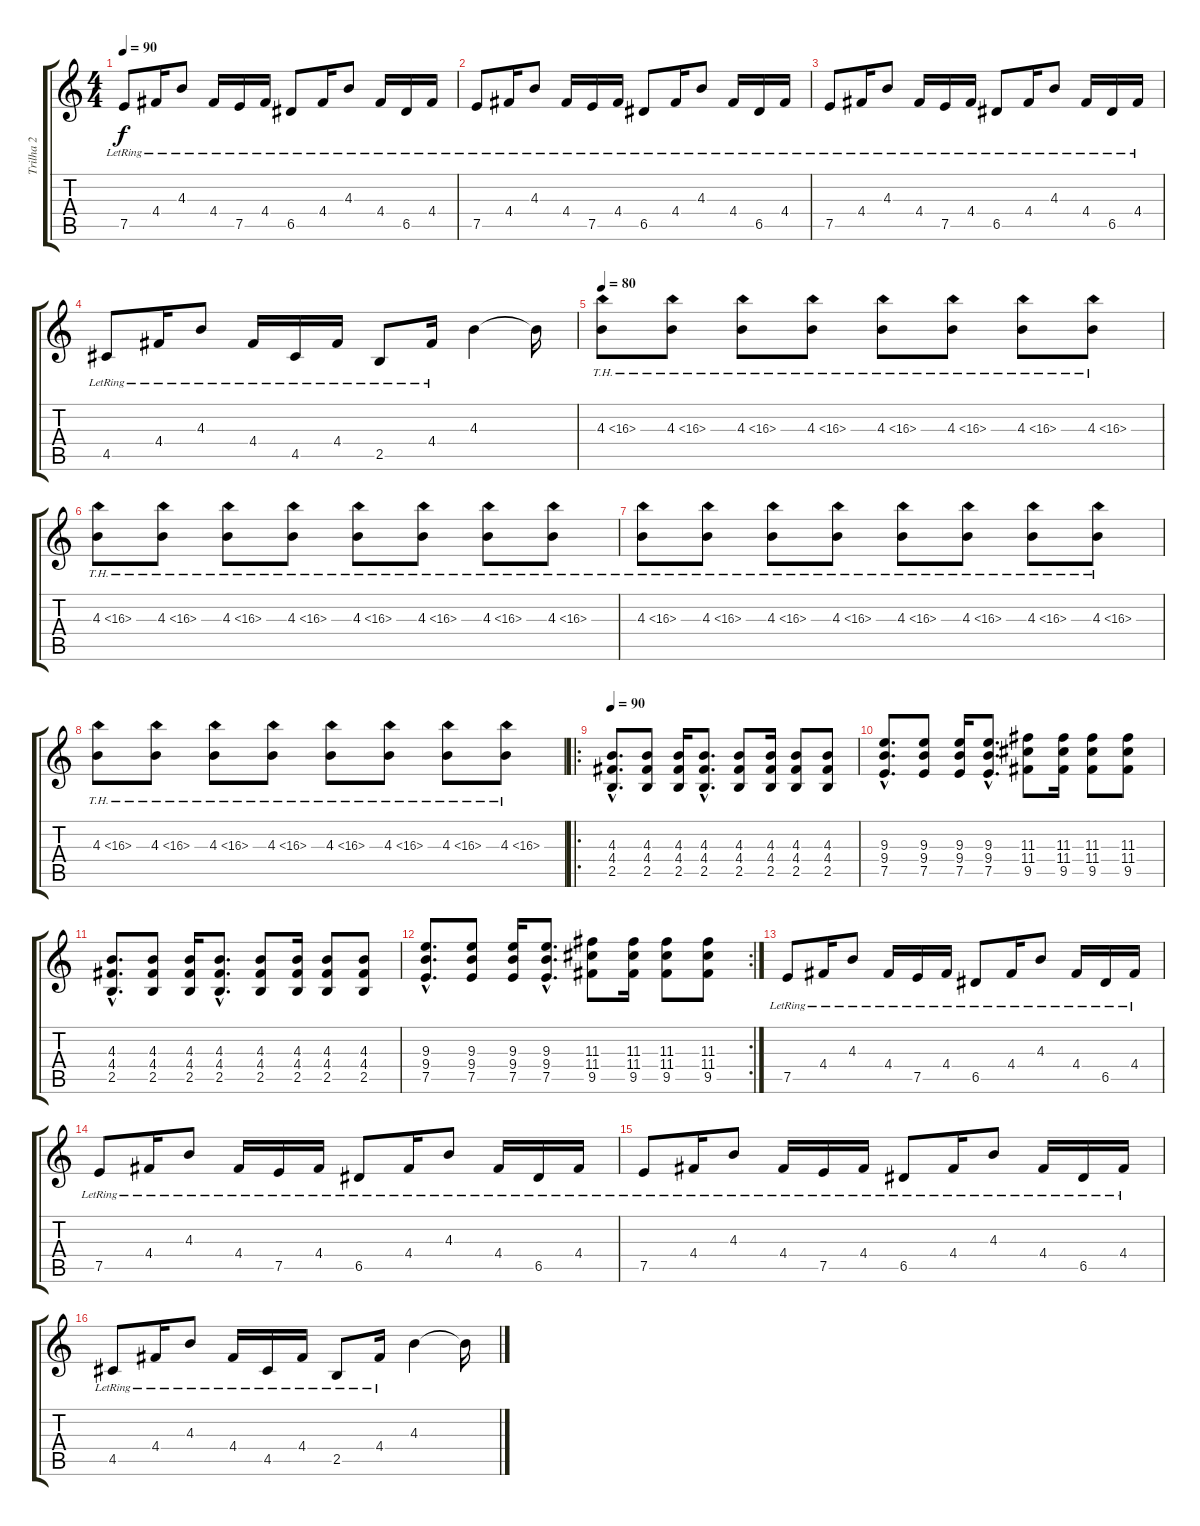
\track ("Trilha 2" "Trilha 2") {instrument acousticguitarnylon}
\staff {score tabs}
\tuning (E4 B3 G3 D3 A2 E2) {hide}
\ts (4 4)
\tempo 90
\clef g2
\ks c
7.5{lr}.8{dy f} 4.4{lr}.16 4.3{lr}.8 4.4{lr}.16 7.5{lr}.16 4.4{lr}.16 6.5{lr}.8 4.4{lr}.16 4.3{lr}.8 4.4{lr}.16 6.5{lr}.16 4.4{lr}.16 |
7.5{lr}.8 4.4{lr}.16 4.3{lr}.8 4.4{lr}.16 7.5{lr}.16 4.4{lr}.16 6.5{lr}.8 4.4{lr}.16 4.3{lr}.8 4.4{lr}.16 6.5{lr}.16 4.4{lr}.16 |
7.5{lr}.8 4.4{lr}.16 4.3{lr}.8 4.4{lr}.16 7.5{lr}.16 4.4{lr}.16 6.5{lr}.8 4.4{lr}.16 4.3{lr}.8 4.4{lr}.16 6.5{lr}.16 4.4{lr}.16 |
4.5{lr}.8 4.4{lr}.16 4.3{lr}.8 4.4{lr}.16 4.5{lr}.16 4.4{lr}.16 2.5{lr}.8 4.4{lr}.16 4.3.4 4.3{t}.16 |
\tempo 80
4.3{th 12}.8 4.3{th 12}.8 4.3{th 12}.8 4.3{th 12}.8 4.3{th 12}.8 4.3{th 12}.8 4.3{th 12}.8 4.3{th 12}.8 |
4.3{th 12}.8 4.3{th 12}.8 4.3{th 12}.8 4.3{th 12}.8 4.3{th 12}.8 4.3{th 12}.8 4.3{th 12}.8 4.3{th 12}.8 |
4.3{th 12}.8 4.3{th 12}.8 4.3{th 12}.8 4.3{th 12}.8 4.3{th 12}.8 4.3{th 12}.8 4.3{th 12}.8 4.3{th 12}.8 |
4.3{th 12}.8 4.3{th 12}.8 4.3{th 12}.8 4.3{th 12}.8 4.3{th 12}.8 4.3{th 12}.8 4.3{th 12}.8 4.3{th 12}.8 |
\ro
\tempo 90
(4.3{hac} 4.4{hac} 2.5{hac}).8{d volume 16 instrument overdrivenguitar} (4.3 4.4 2.5).8 (4.3 4.4 2.5).16 (4.3{hac} 4.4{hac} 2.5{hac}).8{d} (4.3 4.4 2.5).8 (4.3 4.4 2.5).16 (4.3 4.4 2.5).8 (4.3 4.4 2.5).8 |
(9.3{hac} 9.4{hac} 7.5{hac}).8{d instrument distortionguitar} (9.3 9.4 7.5).8 (9.3 9.4 7.5).16 (9.3{hac} 9.4{hac} 7.5{hac}).8{d} (11.3 11.4 9.5).8 (11.3 11.4 9.5).16 (11.3 11.4 9.5).8 (11.3 11.4 9.5).8 |
(4.3{hac} 4.4{hac} 2.5{hac}).8{d instrument overdrivenguitar} (4.3 4.4 2.5).8 (4.3 4.4 2.5).16 (4.3{hac} 4.4{hac} 2.5{hac}).8{d} (4.3 4.4 2.5).8 (4.3 4.4 2.5).16 (4.3 4.4 2.5).8 (4.3 4.4 2.5).8 |
\rc 2
(9.3{hac} 9.4{hac} 7.5{hac}).8{d instrument distortionguitar} (9.3 9.4 7.5).8 (9.3 9.4 7.5).16 (9.3{hac} 9.4{hac} 7.5{hac}).8{d} (11.3 11.4 9.5).8 (11.3 11.4 9.5).16 (11.3 11.4 9.5).8 (11.3 11.4 9.5).8 |
7.5{lr}.8 4.4{lr}.16 4.3{lr}.8 4.4{lr}.16 7.5{lr}.16 4.4{lr}.16 6.5{lr}.8 4.4{lr}.16 4.3{lr}.8 4.4{lr}.16 6.5{lr}.16 4.4{lr}.16 |
7.5{lr}.8 4.4{lr}.16 4.3{lr}.8 4.4{lr}.16 7.5{lr}.16 4.4{lr}.16 6.5{lr}.8 4.4{lr}.16 4.3{lr}.8 4.4{lr}.16 6.5{lr}.16 4.4{lr}.16 |
7.5{lr}.8 4.4{lr}.16 4.3{lr}.8 4.4{lr}.16 7.5{lr}.16 4.4{lr}.16 6.5{lr}.8 4.4{lr}.16 4.3{lr}.8 4.4{lr}.16 6.5{lr}.16 4.4{lr}.16 |
4.5{lr}.8 4.4{lr}.16 4.3{lr}.8 4.4{lr}.16 4.5{lr}.16 4.4{lr}.16 2.5{lr}.8 4.4{lr}.16 4.3.4 4.3{t}.16
